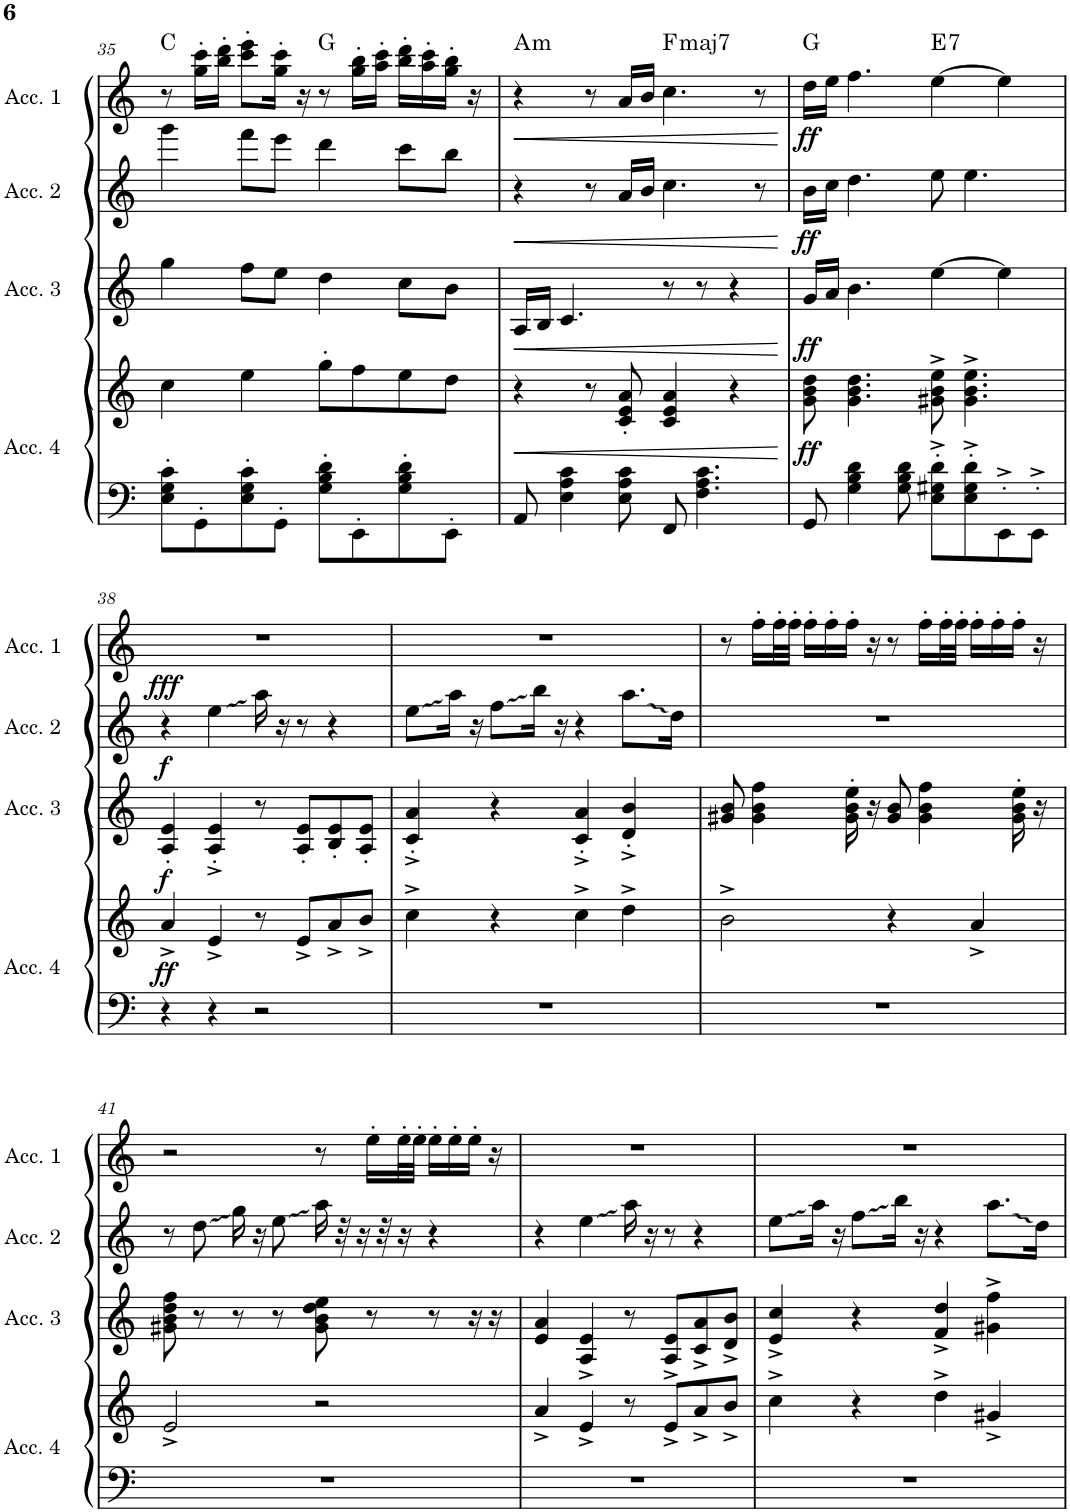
**kern	**kern	**dynam	**kern	**dynam	**kern	**dynam	**kern	**dynam	**harte
*part4	*part4	*part4	*part3	*part3	*part2	*part2	*part1	*part1	*part1
*staff5	*staff4	*staff4/5	*staff3	*staff3	*staff2	*staff2	*staff1	*staff1	*
*I"Accordion 4	*	*	*I"Accordion 3	*	*I"Accordion 2	*	*I"Accordion 1	*	*
*I'Acc. 4	*	*	*I'Acc. 3	*	*I'Acc. 2	*	*I'Acc. 1	*	*
!!LO:PB:g=z
*clefF4	*clefG2	*	*clefG2	*	*clefG2	*	*clefG2	*	*
*	*	*	*Trd7c12	*	*	*	*	*	*
*k[]	*k[]	*	*k[]	*	*k[]	*	*k[]	*	*
*M4/4	*M4/4	*	*M4/4	*	*M4/4	*	*M4/4	*	*
=35	=35	=35	=35	=35	=35	=35	=35	=35	=35
8E\' 8G\' 8c\'L	4cc\	.	4gg\	.	4ggg\	.	8r	.	C:maj
8GG'\	.	.	.	.	.	.	16gg\' 16ccc\'LL	.	.
.	.	.	.	.	.	.	16bb\' 16ddd\'JJ	.	.
8E\' 8G\' 8c\'	4ee\	.	8ff\L	.	8fff\L	.	8ccc\' 8eee\'L	.	.
8GG'\J	.	.	8ee\J	.	8eee\J	.	16gg\' 16ccc\'Jk	.	.
.	.	.	.	.	.	.	16r	.	.
8G\' 8B\' 8d\'L	8gg'\L	.	4dd\	.	4ddd\	.	8r	.	G:maj
8EE'\	8ff\	.	.	.	.	.	16gg\' 16bb\'LL	.	.
.	.	.	.	.	.	.	16aa\' 16ccc\'JJ	.	.
8G\' 8B\' 8d\'	8ee\	.	8cc\L	.	8ccc\L	.	16bb\' 16ddd\'LL	.	.
.	.	.	.	.	.	.	16aa\' 16ccc\'	.	.
8EE'\J	8dd\J	.	8b\J	.	8bb\J	.	16gg\' 16bb\'JJ	.	.
.	.	.	.	.	.	.	16r	.	.
=36	=36	=36	=36	=36	=36	=36	=36	=36	=36
!	!	!LO:HP:b	!	!LO:HP:b	!	!LO:HP:b	!	!LO:HP:b	!LO:H:kt=m
8AA/	4r	<	16A/LL	<	4r	<	4r	<	A:min
.	.	.	16B/JJ	.	.	.	.	.	.
4E\ 4A\ 4c\	.	.	4.c/	.	.	.	.	.	.
.	8r	.	.	.	8r	.	8r	.	.
8E\ 8A\ 8c\	8c/' 8e/' 8a/'	.	.	.	16a/LL	.	16a/LL	.	.
.	.	.	.	.	16b/JJ	.	16b/JJ	.	.
!	!	!	!	!	!	!	!	!	!LO:H:kt=maj7
8FF/	4c/ 4e/ 4a/	.	8r	.	4.cc\	.	4.cc\	.	F:maj7
4.F\ 4.A\ 4.c\	.	.	8r	.	.	.	.	.	.
.	4r	.	4r	.	.	.	.	.	.
.	.	.	.	.	8r	.	8r	.	.
.	.	[	.	[	.	[	.	[	.
=37	=37	=37	=37	=37	=37	=37	=37	=37	=37
!	!	!LO:DY:b	!	!LO:DY:b	!	!LO:DY:b	!	!LO:DY:b	!
8GG/	8g\ 8b\ 8dd\	ff	16g/LL	ff	16b\LL	ff	16dd\LL	ff	G:maj
.	.	.	16a/JJ	.	16cc\JJ	.	16ee\JJ	.	.
4G\ 4B\ 4d\	4.g\ 4.b\ 4.dd\	.	4.b\	.	4.dd\	.	4.ff\	.	.
8G\ 8B\ 8d\	.	.	.	.	.	.	.	.	.
!	!	!	!	!	!	!	!	!	!LO:H:kt=7
8E\'^ 8G#X\'^ 8d\'^L	8g#X\^ 8b\^ 8ee\^	.	[4ee\	.	8ee\	.	[4ee\	.	E:7
8E\'^ 8G#\'^ 8d\'^	4.g#\^ 4.b\^ 4.ee\^	.	.	.	4.ee\	.	.	.	.
8EE'^\	.	.	4ee\]	.	.	.	4ee\]	.	.
8EE'^\J	.	.	.	.	.	.	.	.	.
!!LO:LB:g=z
=38	=38	=38	=38	=38	=38	=38	=38	=38	=38
!	!	!LO:DY:b	!	!LO:DY:b	!	!LO:DY:b	!	!LO:DY:b	!
4r	4a^/	ff	4A/' 4e/'	f	4r	f	1r	fff	.
4r	4e^/	.	4A/'^ 4e/'^	.	4ee\	.	.	.	.
2r	8r	.	8r	.	16aa\	.	.	.	.
.	.	.	.	.	16r	.	.	.	.
.	8e^/L	.	8A/' 8e/'L	.	8r	.	.	.	.
.	8a^/	.	8B/' 8e/'	.	4r	.	.	.	.
.	8b^/J	.	8A/' 8e/'J	.	.	.	.	.	.
=39	=39	=39	=39	=39	=39	=39	=39	=39	=39
1r	4cc^\	.	4c/'^ 4a/'^	.	8ee\L	.	1r	.	.
.	.	.	.	.	16aa\Jk	.	.	.	.
.	.	.	.	.	16r	.	.	.	.
.	4r	.	4r	.	8ff\L	.	.	.	.
.	.	.	.	.	16bb\Jk	.	.	.	.
.	.	.	.	.	16r	.	.	.	.
.	4cc^\	.	4c/'^ 4a/'^	.	4r	.	.	.	.
.	4dd^\	.	4d/'^ 4b/'^	.	8.aa\L	.	.	.	.
.	.	.	.	.	16dd\Jk	.	.	.	.
=40	=40	=40	=40	=40	=40	=40	=40	=40	=40
1r	2b^\	.	8g#X/ 8b/	.	1r	.	8r	.	.
.	.	.	4g#\ 4b\ 4ff\	.	.	.	16ff'\LL	.	.
.	.	.	.	.	.	.	32ff'\L	.	.
.	.	.	.	.	.	.	32ff'\JJJ	.	.
.	.	.	.	.	.	.	16ff'\LL	.	.
.	.	.	.	.	.	.	16ff'\	.	.
.	.	.	16g#\' 16b\' 16ee\'	.	.	.	16ff'\JJ	.	.
.	.	.	16r	.	.	.	16r	.	.
.	4r	.	8g#/ 8b/	.	.	.	8r	.	.
.	.	.	4g#\ 4b\ 4ff\	.	.	.	16ff'\LL	.	.
.	.	.	.	.	.	.	32ff'\L	.	.
.	.	.	.	.	.	.	32ff'\JJJ	.	.
.	4a^/	.	.	.	.	.	16ff'\LL	.	.
.	.	.	.	.	.	.	16ff'\	.	.
.	.	.	16g#\' 16b\' 16ee\'	.	.	.	16ff'\JJ	.	.
.	.	.	16r	.	.	.	16r	.	.
!!LO:LB:g=z
=41	=41	=41	=41	=41	=41	=41	=41	=41	=41
1r	2e^/	.	8g#X\ 8b\ 8dd\ 8ff\	.	8r	.	2r	.	.
.	.	.	8r	.	8dd\	.	.	.	.
.	.	.	8r	.	16gg\	.	.	.	.
.	.	.	.	.	16r	.	.	.	.
.	.	.	8r	.	8ee\	.	.	.	.
.	2r	.	8g#\ 8b\ 8dd\ 8ee\	.	16aa\	.	8r	.	.
.	.	.	.	.	32r	.	.	.	.
.	.	.	.	.	16r	.	.	.	.
.	.	.	8r	.	.	.	16ee'\LL	.	.
.	.	.	.	.	32r	.	.	.	.
.	.	.	.	.	16r	.	32ee'\L	.	.
.	.	.	.	.	.	.	32ee'\JJJ	.	.
.	.	.	8r	.	4r	.	16ee'\LL	.	.
.	.	.	.	.	.	.	16ee'\	.	.
.	.	.	16r	.	.	.	16ee'\JJ	.	.
.	.	.	16r	.	.	.	16r	.	.
=42	=42	=42	=42	=42	=42	=42	=42	=42	=42
1r	4a^/	.	4e/ 4a/	.	4r	.	1r	.	.
.	4e^/	.	4A/^ 4e/^	.	4ee\	.	.	.	.
.	8r	.	8r	.	16aa\	.	.	.	.
.	.	.	.	.	16r	.	.	.	.
.	8e^/L	.	8A/^ 8e/^L	.	8r	.	.	.	.
.	8a^/	.	8c/^ 8a/^	.	4r	.	.	.	.
.	8b^/J	.	8d/^ 8b/^J	.	.	.	.	.	.
=43	=43	=43	=43	=43	=43	=43	=43	=43	=43
1r	4cc^\	.	4e/^ 4cc/^	.	8ee\L	.	1r	.	.
.	.	.	.	.	16aa\Jk	.	.	.	.
.	.	.	.	.	16r	.	.	.	.
.	4r	.	4r	.	8ff\L	.	.	.	.
.	.	.	.	.	16bb\Jk	.	.	.	.
.	.	.	.	.	16r	.	.	.	.
.	4dd^\	.	4f/^ 4dd/^	.	4r	.	.	.	.
.	4g#X^/	.	4g#X\^ 4ff\^	.	8.aa\L	.	.	.	.
.	.	.	.	.	16dd\Jk	.	.	.	.
=	=	=	=	=	=	=	=	=	=
*-	*-	*-	*-	*-	*-	*-	*-	*-	*-
